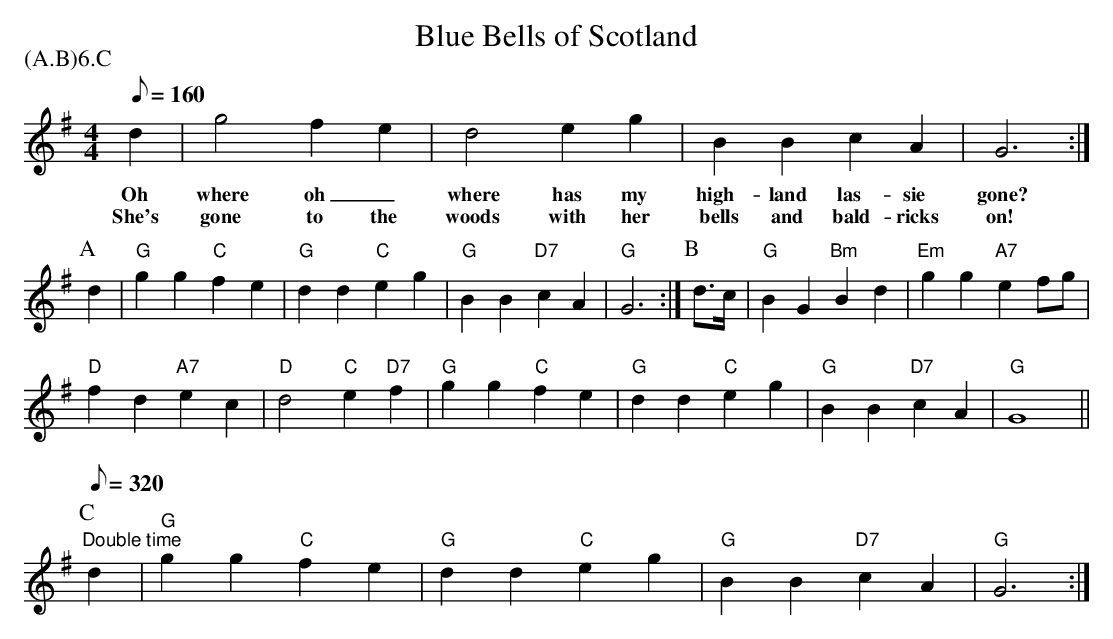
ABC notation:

X:1
T:Blue Bells of Scotland
M:4/4
L:1/8
P:(A.B)6.C
K:G
Q: 160
d2 | g4    f2  e2   | d4    e2  g2  | B2   B2   c2  A2  | G6 :|
w: Oh   where oh_     where has my   high-land las-sie   gone?
w: She's gone to the  woods with her bells and bald-ricks  on!
P:A
d2 | "G" g2 g2 "C" f2  e2 | "G" d2 d2 "C" e2 g2 |\
     "G" B2  B2 "D7" c2 A2 | "G" G6 :|\
P:B
d>c |\
"G" B2 G2  "Bm" B2 d2 | "Em" g2 g2 "A7" e2 fg  |
"D" f2 d2 "A7" e2 c2 | "D" d4 "C" e2 "D7" f2 |\
"G" g2 g2 "C" f2 e2 | "G" d2 d2 "C"e2 g2 | "G" B2 B2 "D7" c2 A2  | "G" G8 ||
P:C
Q:320
"^Double time" d2 | "G" g2 g2 "C" f2  e2 | "G" d2 d2 "C" e2 g2  |\
     "G" B2  B2 "D7" c2 A2 | "G" G6 :|
